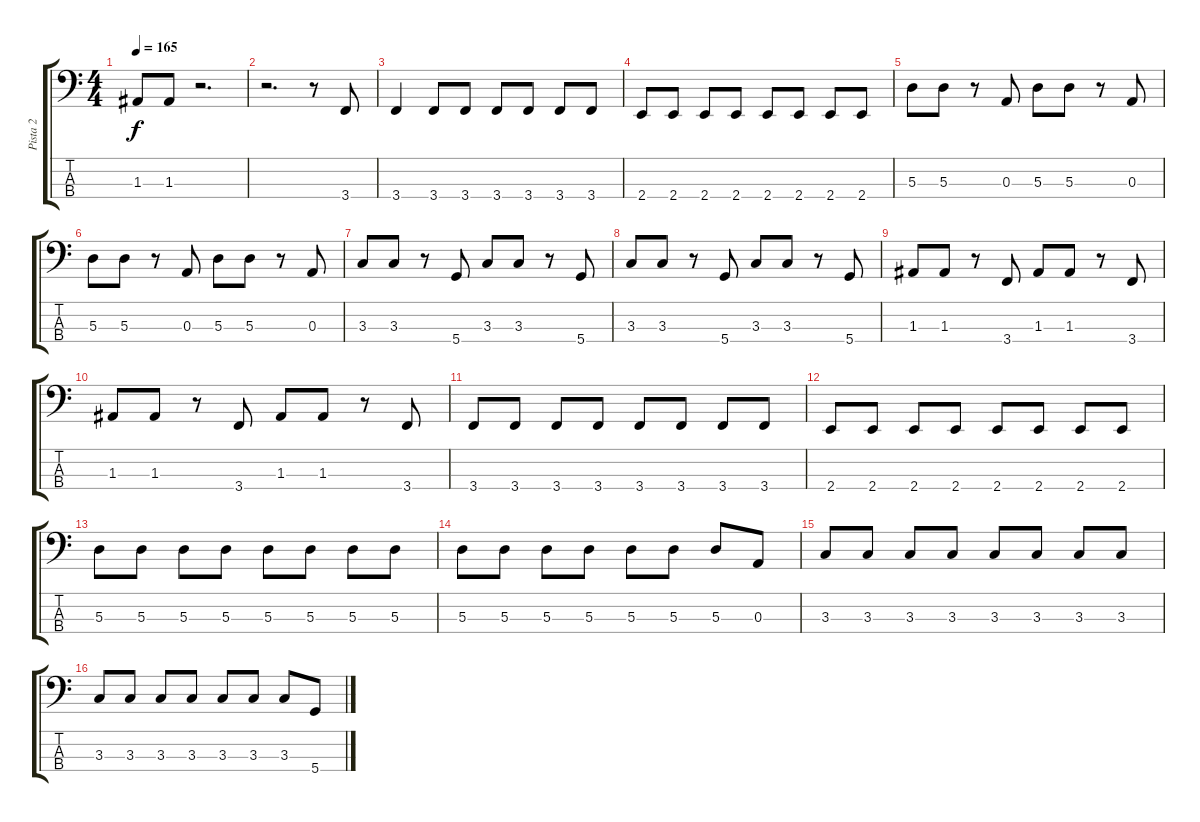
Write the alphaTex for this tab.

\track ("Pista 2" "Pista 2") {instrument electricbassfinger}
\staff {score tabs}
\tuning (G2 D2 A1 D1) {hide}
\ts (4 4)
\tempo 165
\clef f4
\ks c
1.3.8{dy f} 1.3.8 r.2{d} |
r.2{d} r.8 3.4.8 |
3.4.4 3.4.8 3.4.8 3.4.8 3.4.8 3.4.8 3.4.8 |
2.4.8 2.4.8 2.4.8 2.4.8 2.4.8 2.4.8 2.4.8 2.4.8 |
5.3.8 5.3.8 r.8 0.3.8 5.3.8 5.3.8 r.8 0.3.8 |
5.3.8 5.3.8 r.8 0.3.8 5.3.8 5.3.8 r.8 0.3.8 |
3.3.8 3.3.8 r.8 5.4.8 3.3.8 3.3.8 r.8 5.4.8 |
3.3.8 3.3.8 r.8 5.4.8 3.3.8 3.3.8 r.8 5.4.8 |
1.3.8 1.3.8 r.8 3.4.8 1.3.8 1.3.8 r.8 3.4.8 |
1.3.8 1.3.8 r.8 3.4.8 1.3.8 1.3.8 r.8 3.4.8 |
3.4.8 3.4.8 3.4.8 3.4.8 3.4.8 3.4.8 3.4.8 3.4.8 |
2.4.8 2.4.8 2.4.8 2.4.8 2.4.8 2.4.8 2.4.8 2.4.8 |
5.3.8 5.3.8 5.3.8 5.3.8 5.3.8 5.3.8 5.3.8 5.3.8 |
5.3.8 5.3.8 5.3.8 5.3.8 5.3.8 5.3.8 5.3.8 0.3.8 |
3.3.8 3.3.8 3.3.8 3.3.8 3.3.8 3.3.8 3.3.8 3.3.8 |
3.3.8 3.3.8 3.3.8 3.3.8 3.3.8 3.3.8 3.3.8 5.4.8
